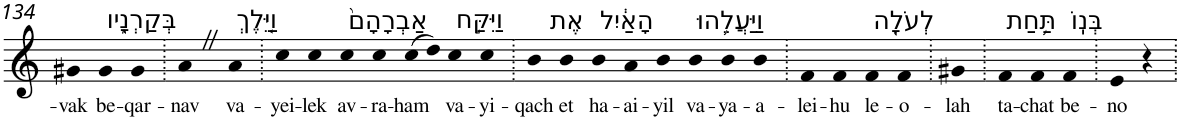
**kern	**text
*part1	*part1
*staff1	*staff1
*I"Piano	*
*I'Pno	*
!!LO:PB:g=z
*clefG2	*
*k[]	*
=134	=134
!	!LO:LY:b
4g#X	-vak
!LO:TX:a:t=בְּקַרְנָ֑יו	!
!	!LO:LY:b
4g#	be-
!	!LO:LY:b
4g#	-qar-
=135.	=135.
!	!LO:LY:b
4aZ	-nav
!LO:TX:a:t=וַיֵּ֤לֶךְ	!
!	!LO:LY:b
4a	va-
=136.	=136.
!	!LO:LY:b
4cc	-yei-
!	!LO:LY:b
4cc	-lek
!LO:TX:a:t=אַבְרָהָם֙	!
!	!LO:LY:b
4cc	av-
!	!LO:LY:b
4cc	-ra-
!	!LO:LY:b
(>8cc	-ham
8dd)	.
!LO:TX:a:t=וַיִּקַּ֣ח	!
!	!LO:LY:b
4cc	va-
!	!LO:LY:b
4cc	-yi-
=137.	=137.
!	!LO:LY:b
4b	-qach
!LO:TX:a:t=אֶת	!
!	!LO:LY:b
4b	et
!LO:TX:a:t=הָאַ֔יִל	!
!	!LO:LY:b
4b	ha-
!	!LO:LY:b
4a	-ai-
!	!LO:LY:b
4b	-yil
!LO:TX:a:t=וַיַּעֲלֵ֥הוּ	!
!	!LO:LY:b
4b	va-
!	!LO:LY:b
4b	-ya-
!	!LO:LY:b
4b	-a-
=138.	=138.
!	!LO:LY:b
4f	-lei-
!	!LO:LY:b
4f	-hu
!LO:TX:a:t=לְעֹלָ֖ה	!
!	!LO:LY:b
4f	le-
!	!LO:LY:b
4f	-o-
=139.	=139.
!	!LO:LY:b
4g#X	-lah
=140.	=140.
!LO:TX:a:t=תַּ֥חַת	!
!	!LO:LY:b
4f	ta-
!	!LO:LY:b
4f	-chat
!LO:TX:a:t=בְּנֽוֹ	!
!	!LO:LY:b
4f	be-
=141.	=141.
!	!LO:LY:b
4e	-no
4r	.
=.	=.
*-	*-
